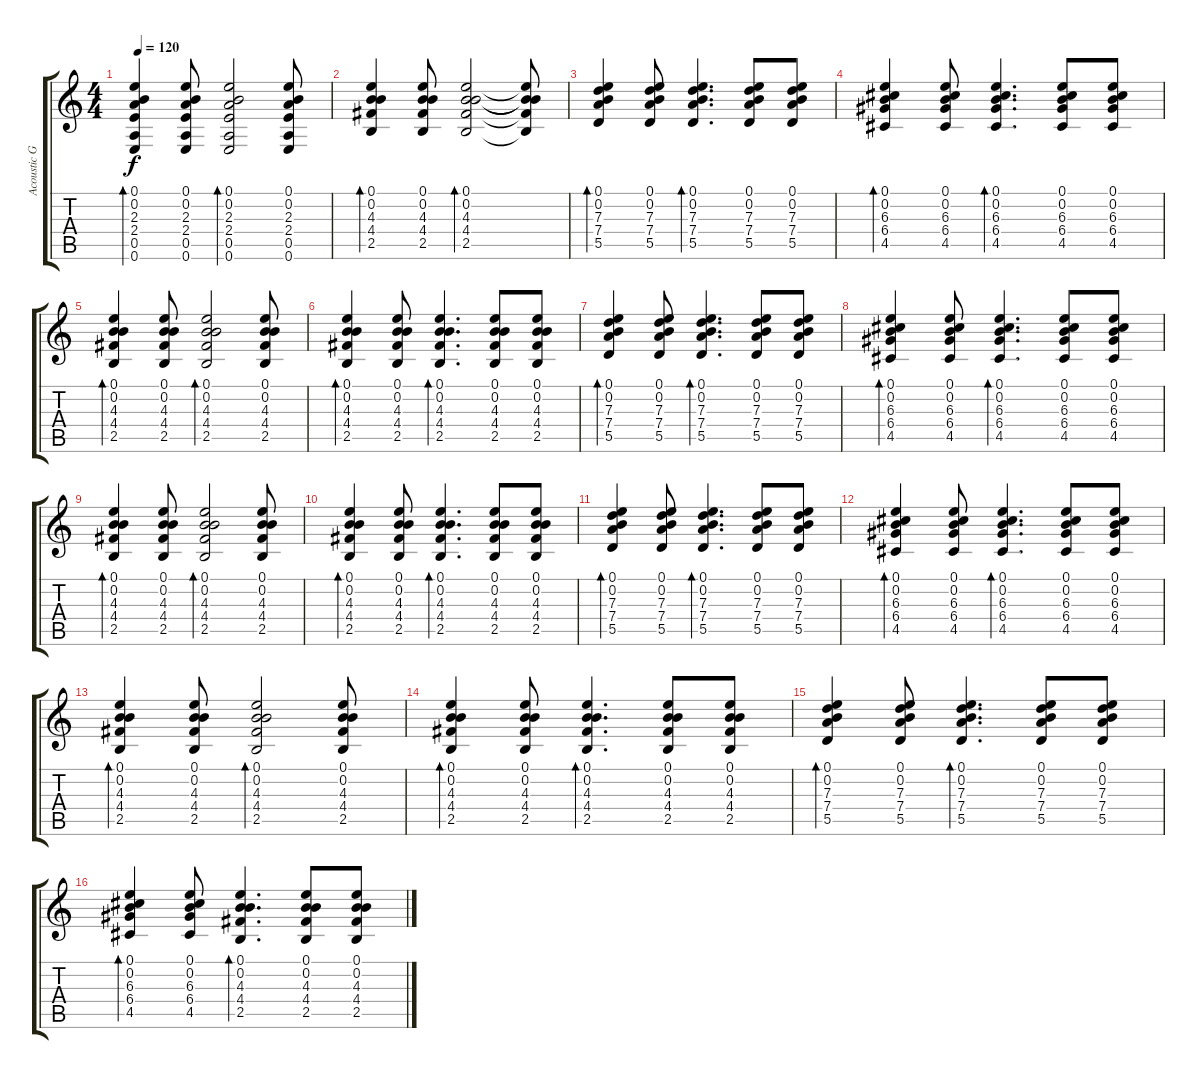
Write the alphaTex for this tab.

\track ("Acoustic Guitar" "Acoustic G") {instrument acousticguitarsteel}
\staff {score tabs}
\tuning (E4 B3 G3 D3 A2 E2) {hide}
\ts (4 4)
\tempo 120
\clef g2
\ks c
(0.1 0.2 2.3 2.4 0.5 0.6).4{bd 120 dy f} (0.1 0.2 2.3 2.4 0.5 0.6).8 (0.1 0.2 2.3 2.4 0.5 0.6).2{bd 120} (0.1 0.2 2.3 2.4 0.5 0.6).8 |
(0.1 0.2 4.3 4.4 2.5).4{bd 120} (0.1 0.2 4.3 4.4 2.5).8 (0.1 0.2 4.3 4.4 2.5).2{bd 120} (0.1{t} 0.2{t} 4.3{t} 4.4{t} 2.5{t}).8 |
(0.1 0.2 7.3 7.4 5.5).4{bd 120} (0.1 0.2 7.3 7.4 5.5).8 (0.1 0.2 7.3 7.4 5.5).4{d bd 120} (0.1 0.2 7.3 7.4 5.5).8 (0.1 0.2 7.3 7.4 5.5).8 |
(0.1 0.2 6.3 6.4 4.5).4{bd 120} (0.1 0.2 6.3 6.4 4.5).8 (0.1 0.2 6.3 6.4 4.5).4{d bd 120} (0.1 0.2 6.3 6.4 4.5).8 (0.1 0.2 6.3 6.4 4.5).8 |
(0.1 0.2 4.3 4.4 2.5).4{bd 120} (0.1 0.2 4.3 4.4 2.5).8 (0.1 0.2 4.3 4.4 2.5).2{bd 120} (0.1 0.2 4.3 4.4 2.5).8 |
(0.1 0.2 4.3 4.4 2.5).4{bd 120} (0.1 0.2 4.3 4.4 2.5).8 (0.1 0.2 4.3 4.4 2.5).4{d bd 120} (0.1 0.2 4.3 4.4 2.5).8 (0.1 0.2 4.3 4.4 2.5).8 |
(0.1 0.2 7.3 7.4 5.5).4{bd 120} (0.1 0.2 7.3 7.4 5.5).8 (0.1 0.2 7.3 7.4 5.5).4{d bd 120} (0.1 0.2 7.3 7.4 5.5).8 (0.1 0.2 7.3 7.4 5.5).8 |
(0.1 0.2 6.3 6.4 4.5).4{bd 120} (0.1 0.2 6.3 6.4 4.5).8 (0.1 0.2 6.3 6.4 4.5).4{d bd 120} (0.1 0.2 6.3 6.4 4.5).8 (0.1 0.2 6.3 6.4 4.5).8 |
(0.1 0.2 4.3 4.4 2.5).4{bd 120} (0.1 0.2 4.3 4.4 2.5).8 (0.1 0.2 4.3 4.4 2.5).2{bd 120} (0.1 0.2 4.3 4.4 2.5).8 |
(0.1 0.2 4.3 4.4 2.5).4{bd 120} (0.1 0.2 4.3 4.4 2.5).8 (0.1 0.2 4.3 4.4 2.5).4{d bd 120} (0.1 0.2 4.3 4.4 2.5).8 (0.1 0.2 4.3 4.4 2.5).8 |
(0.1 0.2 7.3 7.4 5.5).4{bd 120} (0.1 0.2 7.3 7.4 5.5).8 (0.1 0.2 7.3 7.4 5.5).4{d bd 120} (0.1 0.2 7.3 7.4 5.5).8 (0.1 0.2 7.3 7.4 5.5).8 |
(0.1 0.2 6.3 6.4 4.5).4{bd 120} (0.1 0.2 6.3 6.4 4.5).8 (0.1 0.2 6.3 6.4 4.5).4{d bd 120} (0.1 0.2 6.3 6.4 4.5).8 (0.1 0.2 6.3 6.4 4.5).8 |
(0.1 0.2 4.3 4.4 2.5).4{bd 120} (0.1 0.2 4.3 4.4 2.5).8 (0.1 0.2 4.3 4.4 2.5).2{bd 120} (0.1 0.2 4.3 4.4 2.5).8 |
(0.1 0.2 4.3 4.4 2.5).4{bd 120} (0.1 0.2 4.3 4.4 2.5).8 (0.1 0.2 4.3 4.4 2.5).4{d bd 120} (0.1 0.2 4.3 4.4 2.5).8 (0.1 0.2 4.3 4.4 2.5).8 |
(0.1 0.2 7.3 7.4 5.5).4{bd 120} (0.1 0.2 7.3 7.4 5.5).8 (0.1 0.2 7.3 7.4 5.5).4{d bd 120} (0.1 0.2 7.3 7.4 5.5).8 (0.1 0.2 7.3 7.4 5.5).8 |
(0.1 0.2 6.3 6.4 4.5).4{bd 120} (0.1 0.2 6.3 6.4 4.5).8 (0.1 0.2 4.3 4.4 2.5).4{d bd 120} (0.1 0.2 4.3 4.4 2.5).8 (0.1 0.2 4.3 4.4 2.5).8
